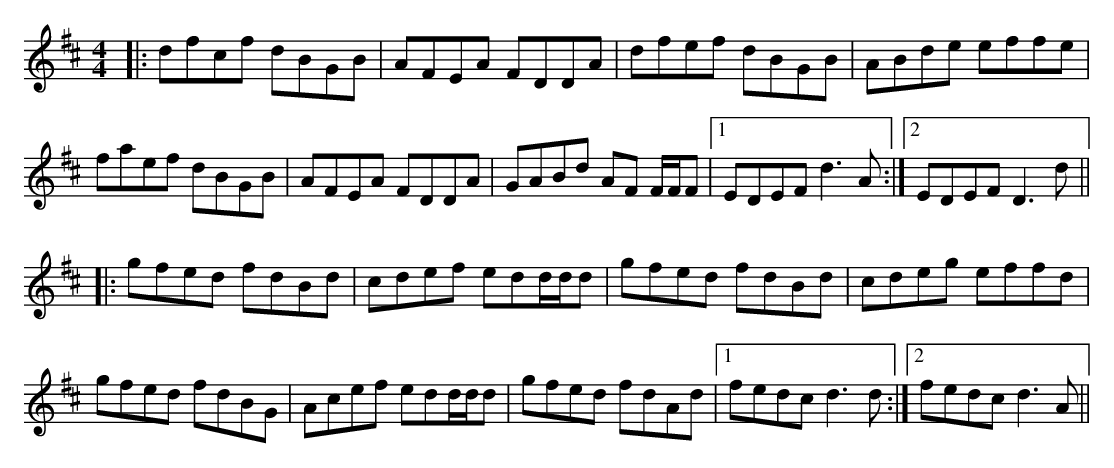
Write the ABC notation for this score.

X:1
M:4/4
K:D
|:dfcf dBGB|AFEA FDDA|dfef dBGB|ABde effe|
faef dBGB|AFEA FDDA|GABd AF F/F/F|1 EDEF d3A:|2 EDEF D3d||
|:gfed fdBd|cdef edd/d/d|gfed fdBd|cdeg effd|
gfed fdBG|Acef edd/d/d|gfed fdAd|1 fedc d3d:|2 fedc d3 A||
